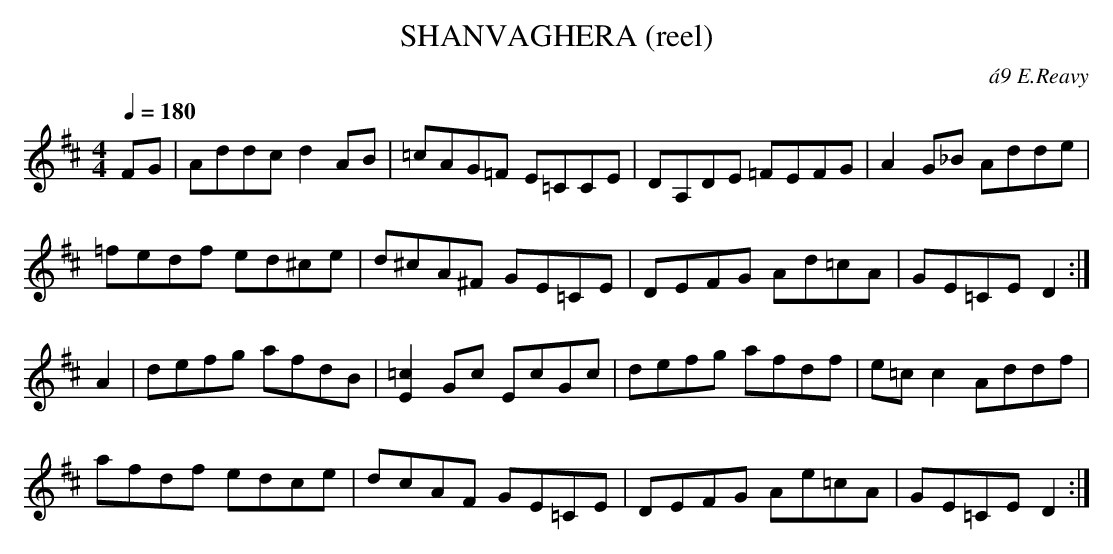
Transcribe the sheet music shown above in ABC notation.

X:1
T:SHANVAGHERA (reel)
C:\'a9 E.Reavy
Y:"allegro moderato"
Paddy Fahey's compositions on this particular one of Ed's.
(Ed Jr., not a musician himself, may not have been aware of
such an influence.)
Q:1/4=180
M:4/4
L:1/8
K:D
FG|Addc d2AB|=cAG=F E=CCE|DA,DE =FEFG|A2 G_B Adde|
=fedf ed^ce|d^cA^F GE=CE |DEFG Ad=cA|GE=CE D2:|
A2|defg afdB|[E2=c2] Gc EcGc|defg afdf|e=c c2 Addf|
afdf edce|dcAF GE=CE|DEFG Ae=cA|GE=CE D2:|
